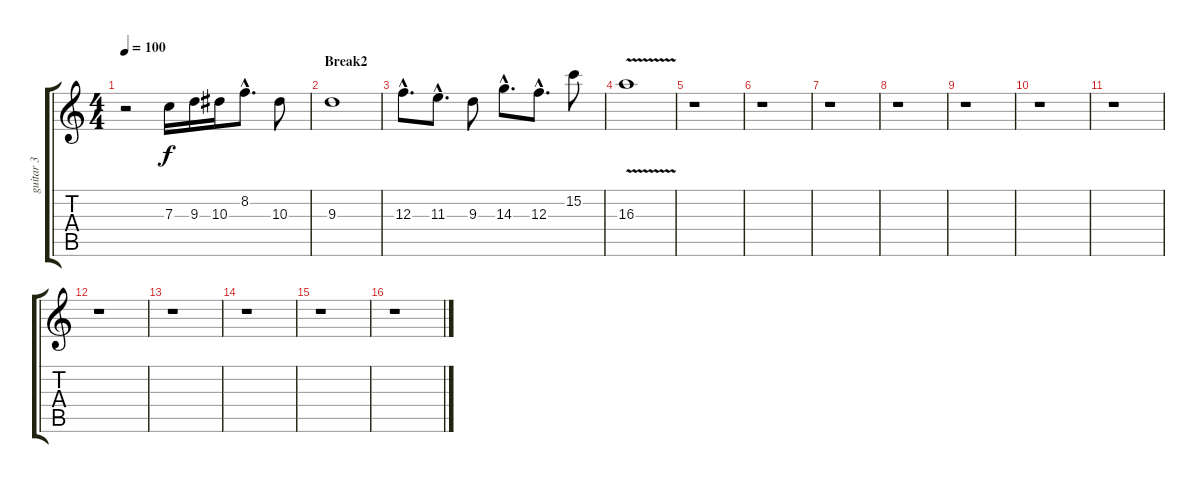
\track ("guitar 3" "guitar 3") {instrument distortionguitar}
\staff {score tabs}
\tuning (D4 A3 F3 C3 G2 D2) {hide}
\ts (4 4)
\tempo 100
\clef g2
\ks c
r.2{dy f} 7.3.16 9.3.16 10.3.16 8.2{hac}.8{d} 10.3.8 |
\section ("" "Break2")
9.3.1 |
12.3{hac}.8{d} 11.3{hac}.8{d} 9.3.8 14.3{hac}.8{d} 12.3{hac}.8{d} 15.2.8 |
16.3{v}.1 |
r.1 |
r.1 |
r.1 |
r.1 |
r.1 |
r.1 |
r.1 |
r.1 |
r.1 |
r.1 |
r.1 |
r.1
